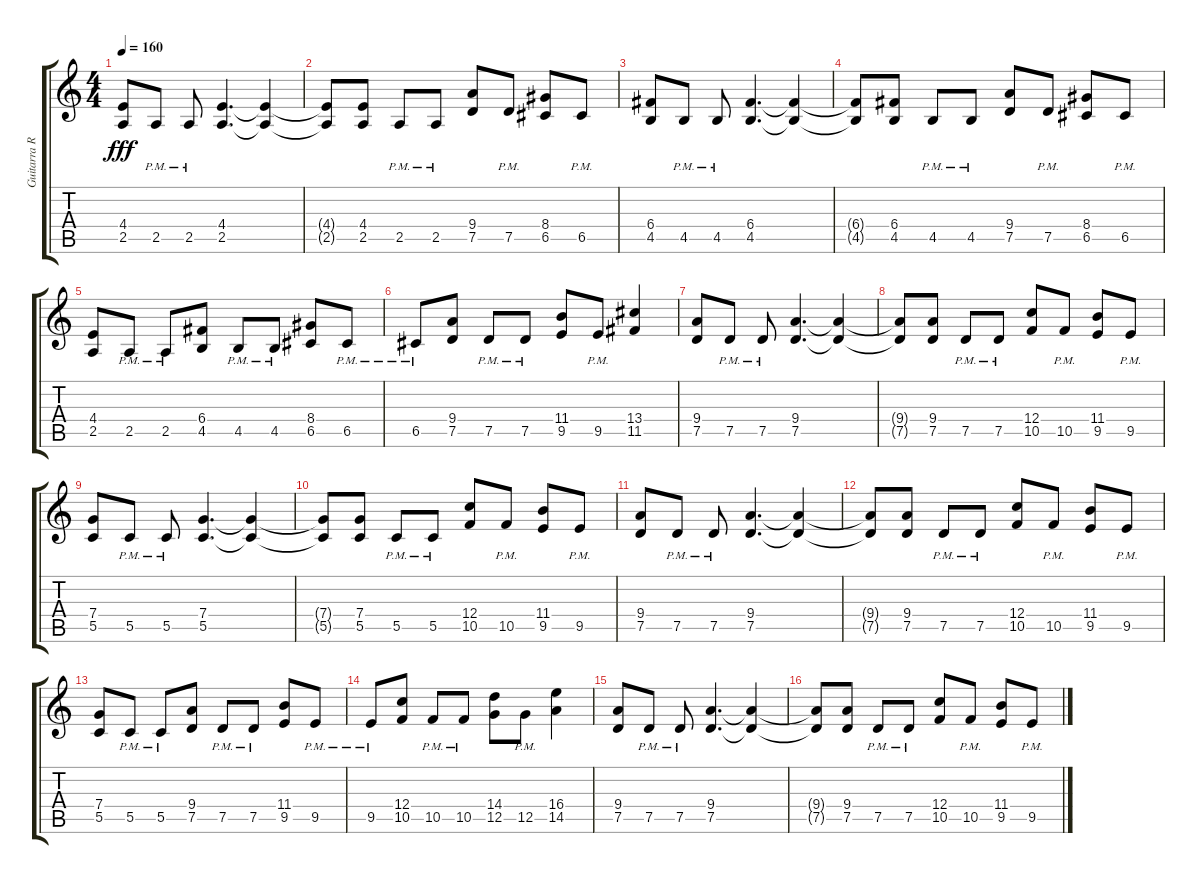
\track ("Guitarra Ritmica" "Guitarra R") {instrument overdrivenguitar}
\staff {score tabs}
\tuning (D4 A3 F3 C3 G2 D2) {hide}
\ts (4 4)
\tempo 160
\clef g2
\ks c
(4.4 2.5).8{dy fff} 2.5{pm}.8 2.5{pm}.8 (4.4 2.5).4{d} (4.4{t} 2.5{t}).4 |
(4.4{t} 2.5{t}).8 (4.4 2.5).8 2.5{pm}.8 2.5{pm}.8 (9.4 7.5).8 7.5{pm}.8 (8.4 6.5).8 6.5{pm}.8 |
(6.4 4.5).8 4.5{pm}.8 4.5{pm}.8 (6.4 4.5).4{d} (6.4{t} 4.5{t}).4 |
(6.4{t} 4.5{t}).8 (6.4 4.5).8 4.5{pm}.8 4.5{pm}.8 (9.4 7.5).8 7.5{pm}.8 (8.4 6.5).8 6.5{pm}.8 |
(4.4 2.5).8 2.5{pm}.8 2.5{pm}.8 (6.4 4.5).8 4.5{pm}.8 4.5{pm}.8 (8.4 6.5).8 6.5{pm}.8 |
6.5{pm}.8 (9.4 7.5).8 7.5{pm}.8 7.5{pm}.8 (11.4 9.5).8 9.5{pm}.8 (13.4 11.5).4 |
(9.4 7.5).8 7.5{pm}.8 7.5{pm}.8 (9.4 7.5).4{d} (9.4{t} 7.5{t}).4 |
(9.4{t} 7.5{t}).8 (9.4 7.5).8 7.5{pm}.8 7.5{pm}.8 (12.4 10.5).8 10.5{pm}.8 (11.4 9.5).8 9.5{pm}.8 |
(7.4 5.5).8 5.5{pm}.8 5.5{pm}.8 (7.4 5.5).4{d} (7.4{t} 5.5{t}).4 |
(7.4{t} 5.5{t}).8 (7.4 5.5).8 5.5{pm}.8 5.5{pm}.8 (12.4 10.5).8 10.5{pm}.8 (11.4 9.5).8 9.5{pm}.8 |
(9.4 7.5).8 7.5{pm}.8 7.5{pm}.8 (9.4 7.5).4{d} (9.4{t} 7.5{t}).4 |
(9.4{t} 7.5{t}).8 (9.4 7.5).8 7.5{pm}.8 7.5{pm}.8 (12.4 10.5).8 10.5{pm}.8 (11.4 9.5).8 9.5{pm}.8 |
(7.4 5.5).8 5.5{pm}.8 5.5{pm}.8 (9.4 7.5).8 7.5{pm}.8 7.5{pm}.8 (11.4 9.5).8 9.5{pm}.8 |
9.5{pm}.8 (12.4 10.5).8 10.5{pm}.8 10.5{pm}.8 (14.4 12.5).8 12.5{pm}.8 (16.4 14.5).4 |
(9.4 7.5).8 7.5{pm}.8 7.5{pm}.8 (9.4 7.5).4{d} (9.4{t} 7.5{t}).4 |
(9.4{t} 7.5{t}).8 (9.4 7.5).8 7.5{pm}.8 7.5{pm}.8 (12.4 10.5).8 10.5{pm}.8 (11.4 9.5).8 9.5{pm}.8
